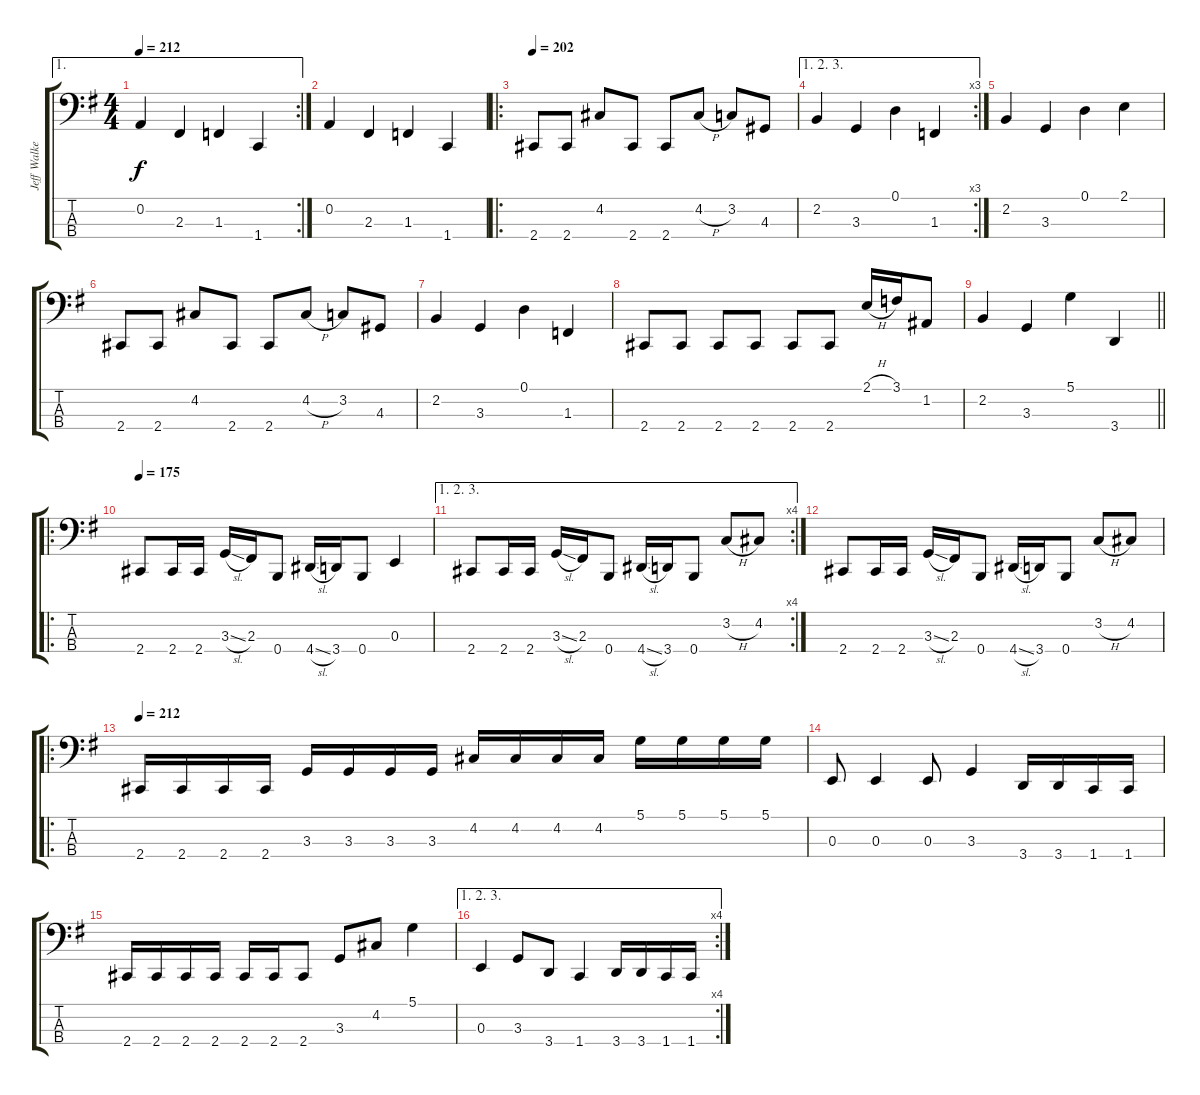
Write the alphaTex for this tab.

\track ("Jeff Walker" "Jeff Walke") {instrument electricbasspick}
\staff {score tabs}
\tuning (D2 A1 E1 B0) {hide}
\ae 1
\rc 2
\ts (4 4)
\tempo 212
\clef f4
\ks g
0.2.4{dy f} 2.3.4 1.3.4 1.4.4 |
0.2.4 2.3.4 1.3.4 1.4.4 |
\ro
\tempo 202
2.4.8 2.4.8 4.2.8 2.4.8 2.4.8 4.2{h}.8 3.2.8 4.3.8 |
\ae (1 2 3)
\rc 3
2.2.4 3.3.4 0.1.4 1.3.4 |
2.2.4 3.3.4 0.1.4 2.1.4 |
2.4.8 2.4.8 4.2.8 2.4.8 2.4.8 4.2{h}.8 3.2.8 4.3.8 |
2.2.4 3.3.4 0.1.4 1.3.4 |
2.4.8 2.4.8 2.4.8 2.4.8 2.4.8 2.4.8 2.1{h}.16 3.1.16 1.2.8 |
\barLineRight lightlight
2.2.4 3.3.4 5.1.4 3.4.4 |
\ro
\tempo 175
2.4.8 2.4.16 2.4.16 3.3{sl}.16 2.3.16 0.4.8 4.4{sl}.16 3.4.16 0.4.8 0.3.4 |
\ae (1 2 3)
\rc 4
2.4.8 2.4.16 2.4.16 3.3{sl}.16 2.3.16 0.4.8 4.4{sl}.16 3.4.16 0.4.8 3.2{h}.8 4.2.8 |
2.4.8 2.4.16 2.4.16 3.3{sl}.16 2.3.16 0.4.8 4.4{sl}.16 3.4.16 0.4.8 3.2{h}.8 4.2.8 |
\ro
\tempo 212
2.4.16 2.4.16 2.4.16 2.4.16 3.3.16 3.3.16 3.3.16 3.3.16 4.2.16 4.2.16 4.2.16 4.2.16 5.1.16 5.1.16 5.1.16 5.1.16 |
0.3.8 0.3.4 0.3.8 3.3.4 3.4.16 3.4.16 1.4.16 1.4.16 |
2.4.16 2.4.16 2.4.16 2.4.16 2.4.16 2.4.16 2.4.8 3.3.8 4.2.8 5.1.4 |
\ae (1 2 3)
\rc 4
0.3.4 3.3.8 3.4.8 1.4.4 3.4.16 3.4.16 1.4.16 1.4.16
